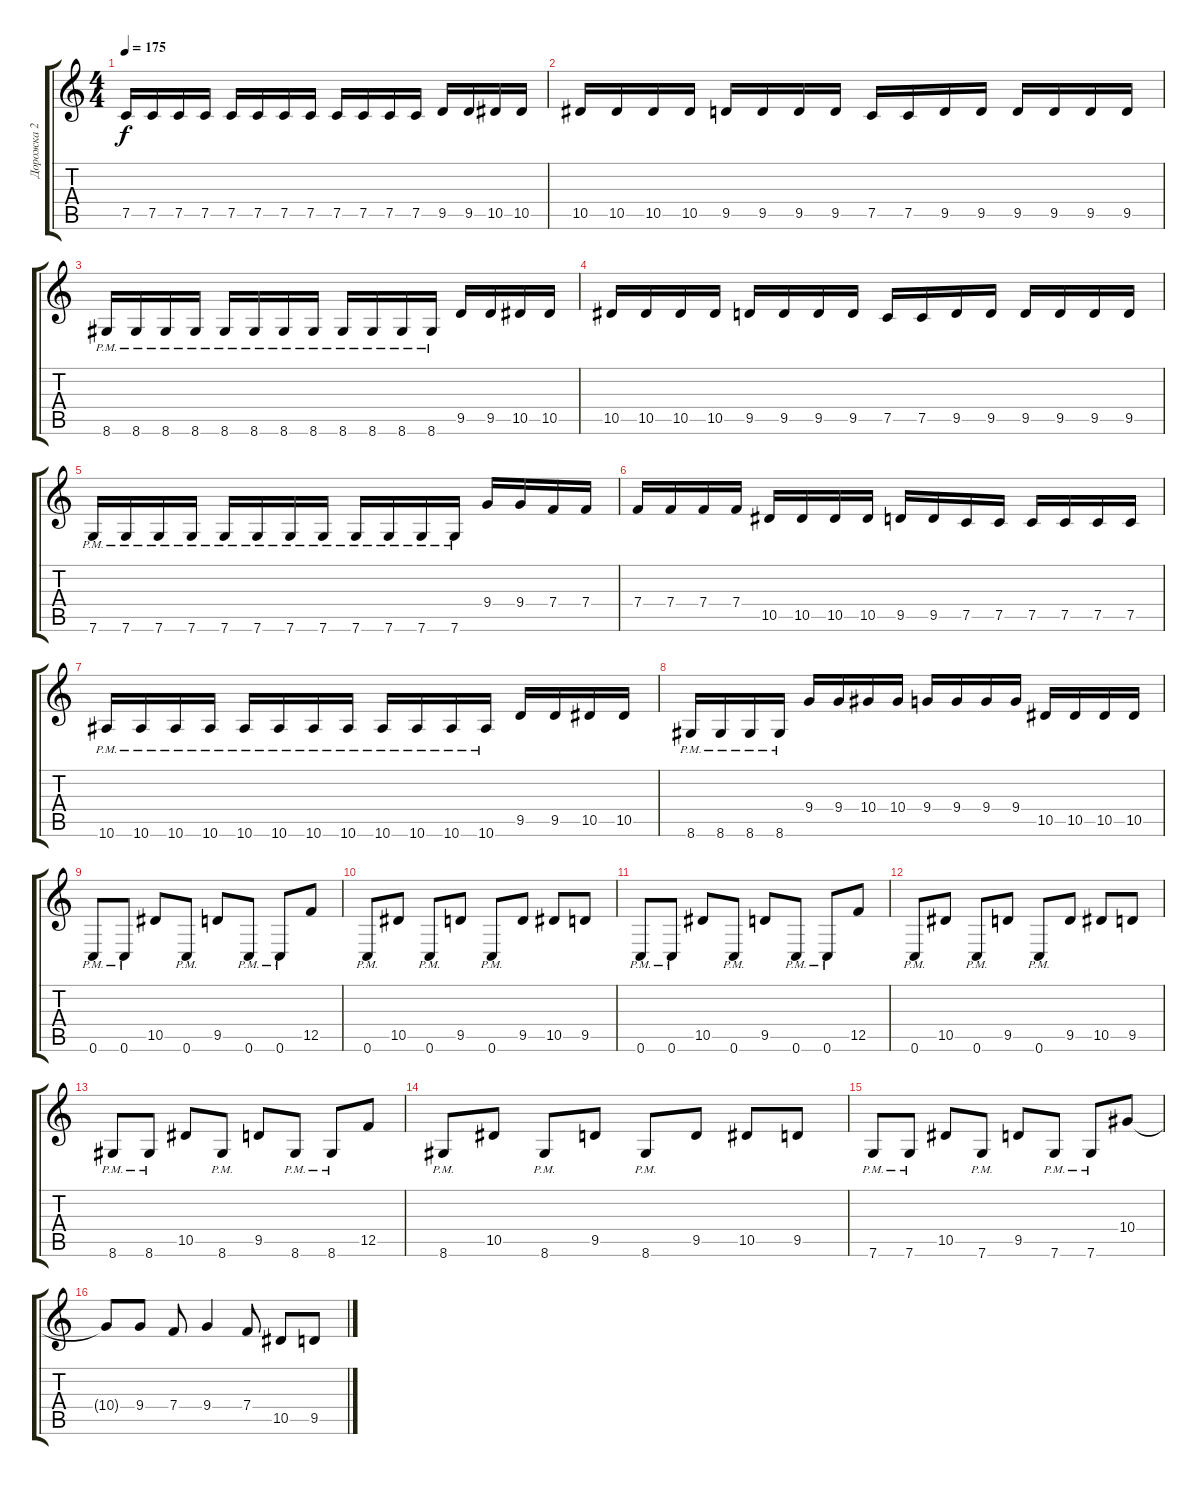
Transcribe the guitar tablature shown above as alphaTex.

\track ("Дорожка 2" "Дорожка 2") {instrument overdrivenguitar}
\staff {score tabs}
\tuning (C4 G3 Eb3 Bb2 F2 C2) {hide}
\ts (4 4)
\tempo 175
\clef g2
\ks c
7.5.16{dy f} 7.5.16 7.5.16 7.5.16 7.5.16 7.5.16 7.5.16 7.5.16 7.5.16 7.5.16 7.5.16 7.5.16 9.5.16 9.5.16 10.5.16 10.5.16 |
10.5.16 10.5.16 10.5.16 10.5.16 9.5.16 9.5.16 9.5.16 9.5.16 7.5.16 7.5.16 9.5.16 9.5.16 9.5.16 9.5.16 9.5.16 9.5.16 |
8.6{pm}.16 8.6{pm}.16 8.6{pm}.16 8.6{pm}.16 8.6{pm}.16 8.6{pm}.16 8.6{pm}.16 8.6{pm}.16 8.6{pm}.16 8.6{pm}.16 8.6{pm}.16 8.6{pm}.16 9.5.16 9.5.16 10.5.16 10.5.16 |
10.5.16 10.5.16 10.5.16 10.5.16 9.5.16 9.5.16 9.5.16 9.5.16 7.5.16 7.5.16 9.5.16 9.5.16 9.5.16 9.5.16 9.5.16 9.5.16 |
7.6{pm}.16 7.6{pm}.16 7.6{pm}.16 7.6{pm}.16 7.6{pm}.16 7.6{pm}.16 7.6{pm}.16 7.6{pm}.16 7.6{pm}.16 7.6{pm}.16 7.6{pm}.16 7.6{pm}.16 9.4.16 9.4.16 7.4.16 7.4.16 |
7.4.16 7.4.16 7.4.16 7.4.16 10.5.16 10.5.16 10.5.16 10.5.16 9.5.16 9.5.16 7.5.16 7.5.16 7.5.16 7.5.16 7.5.16 7.5.16 |
10.6{pm}.16 10.6{pm}.16 10.6{pm}.16 10.6{pm}.16 10.6{pm}.16 10.6{pm}.16 10.6{pm}.16 10.6{pm}.16 10.6{pm}.16 10.6{pm}.16 10.6{pm}.16 10.6{pm}.16 9.5.16 9.5.16 10.5.16 10.5.16 |
8.6{pm}.16 8.6{pm}.16 8.6{pm}.16 8.6{pm}.16 9.4.16 9.4.16 10.4.16 10.4.16 9.4.16 9.4.16 9.4.16 9.4.16 10.5.16 10.5.16 10.5.16 10.5.16 |
0.6{pm}.8 0.6{pm}.8 10.5.8 0.6{pm}.8 9.5.8 0.6{pm}.8 0.6{pm}.8 12.5.8 |
0.6{pm}.8 10.5.8 0.6{pm}.8 9.5.8 0.6{pm}.8 9.5.8 10.5.8 9.5.8 |
0.6{pm}.8 0.6{pm}.8 10.5.8 0.6{pm}.8 9.5.8 0.6{pm}.8 0.6{pm}.8 12.5.8 |
0.6{pm}.8 10.5.8 0.6{pm}.8 9.5.8 0.6{pm}.8 9.5.8 10.5.8 9.5.8 |
8.6{pm}.8 8.6{pm}.8 10.5.8 8.6{pm}.8 9.5.8 8.6{pm}.8 8.6{pm}.8 12.5.8 |
8.6{pm}.8 10.5.8 8.6{pm}.8 9.5.8 8.6{pm}.8 9.5.8 10.5.8 9.5.8 |
7.6{pm}.8 7.6{pm}.8 10.5.8 7.6{pm}.8 9.5.8 7.6{pm}.8 7.6{pm}.8 10.4.8 |
10.4{t}.8 9.4.8 7.4.8 9.4.4 7.4.8 10.5.8 9.5.8
